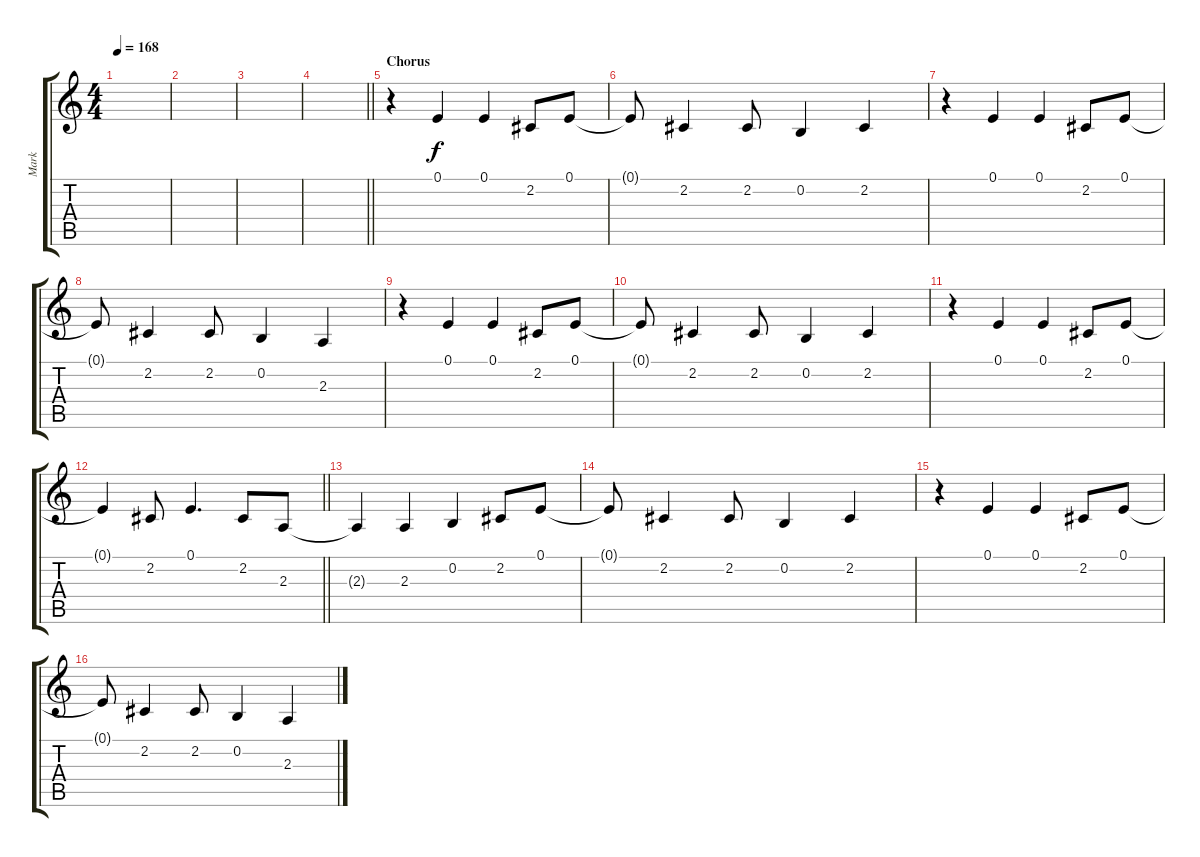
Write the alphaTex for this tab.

\track ("Mark" "Mark") {instrument baritonesax}
\staff {score tabs}
\tuning (E4 B3 G3 D3 A2 E2) {hide}
\ts (4 4)
\tempo 168
\clef g2
\ks c
|
|
|
\barLineRight lightlight
|
\section ("" "Chorus")
r.4 0.1.4 0.1.4 2.2.8 0.1.8 |
0.1{t}.8 2.2.4 2.2.8 0.2.4 2.2.4 |
r.4 0.1.4 0.1.4 2.2.8 0.1.8 |
0.1{t}.8 2.2.4 2.2.8 0.2.4 2.3.4 |
r.4 0.1.4 0.1.4 2.2.8 0.1.8 |
0.1{t}.8 2.2.4 2.2.8 0.2.4 2.2.4 |
r.4 0.1.4 0.1.4 2.2.8 0.1.8 |
\barLineRight lightlight
0.1{t}.4 2.2.8 0.1.4{d} 2.2.8 2.3.8 |
\section ("" "")
2.3{t}.4 2.3.4 0.2.4 2.2.8 0.1.8 |
0.1{t}.8 2.2.4 2.2.8 0.2.4 2.2.4 |
r.4 0.1.4 0.1.4 2.2.8 0.1.8 |
0.1{t}.8 2.2.4 2.2.8 0.2.4 2.3.4
